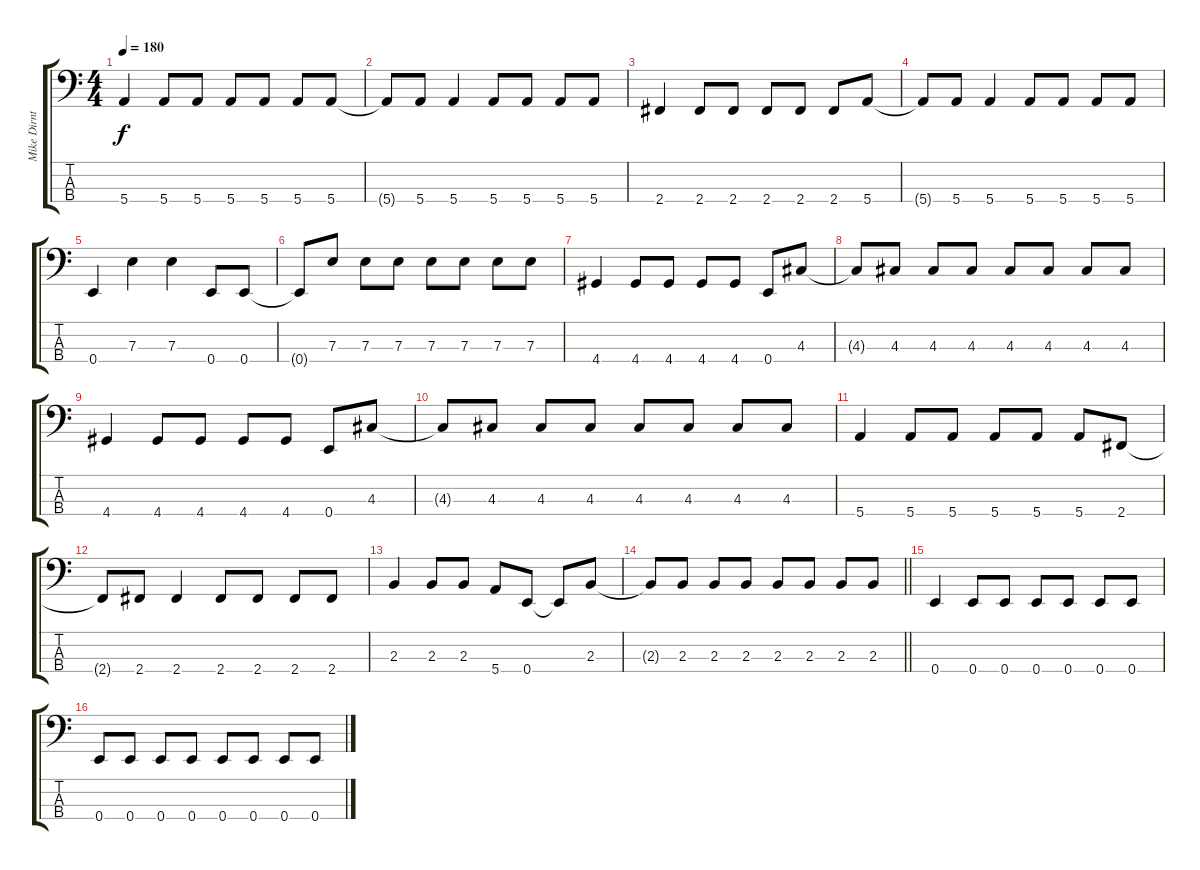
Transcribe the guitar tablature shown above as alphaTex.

\track ("Mike Dirnt" "Mike Dirnt") {instrument electricbassfinger}
\staff {score tabs}
\tuning (G2 D2 A1 E1) {hide}
\ts (4 4)
\tempo 180
\clef f4
\ks c
5.4.4{dy f} 5.4.8 5.4.8 5.4.8 5.4.8 5.4.8 5.4.8 |
5.4{t}.8 5.4.8 5.4.4 5.4.8 5.4.8 5.4.8 5.4.8 |
2.4.4 2.4.8 2.4.8 2.4.8 2.4.8 2.4.8 5.4.8 |
5.4{t}.8 5.4.8 5.4.4 5.4.8 5.4.8 5.4.8 5.4.8 |
0.4.4 7.3.4 7.3.4 0.4.8 0.4.8 |
0.4{t}.8 7.3.8 7.3.8 7.3.8 7.3.8 7.3.8 7.3.8 7.3.8 |
4.4.4 4.4.8 4.4.8 4.4.8 4.4.8 0.4.8 4.3.8 |
4.3{t}.8 4.3.8 4.3.8 4.3.8 4.3.8 4.3.8 4.3.8 4.3.8 |
4.4.4 4.4.8 4.4.8 4.4.8 4.4.8 0.4.8 4.3.8 |
4.3{t}.8 4.3.8 4.3.8 4.3.8 4.3.8 4.3.8 4.3.8 4.3.8 |
5.4.4 5.4.8 5.4.8 5.4.8 5.4.8 5.4.8 2.4.8 |
2.4{t}.8 2.4.8 2.4.4 2.4.8 2.4.8 2.4.8 2.4.8 |
2.3.4 2.3.8 2.3.8 5.4.8 0.4.8 0.4{t}.8 2.3.8 |
\barLineRight lightlight
2.3{t}.8 2.3.8 2.3.8 2.3.8 2.3.8 2.3.8 2.3.8 2.3.8 |
0.4.4 0.4.8 0.4.8 0.4.8 0.4.8 0.4.8 0.4.8 |
0.4.8 0.4.8 0.4.8 0.4.8 0.4.8 0.4.8 0.4.8 0.4.8
